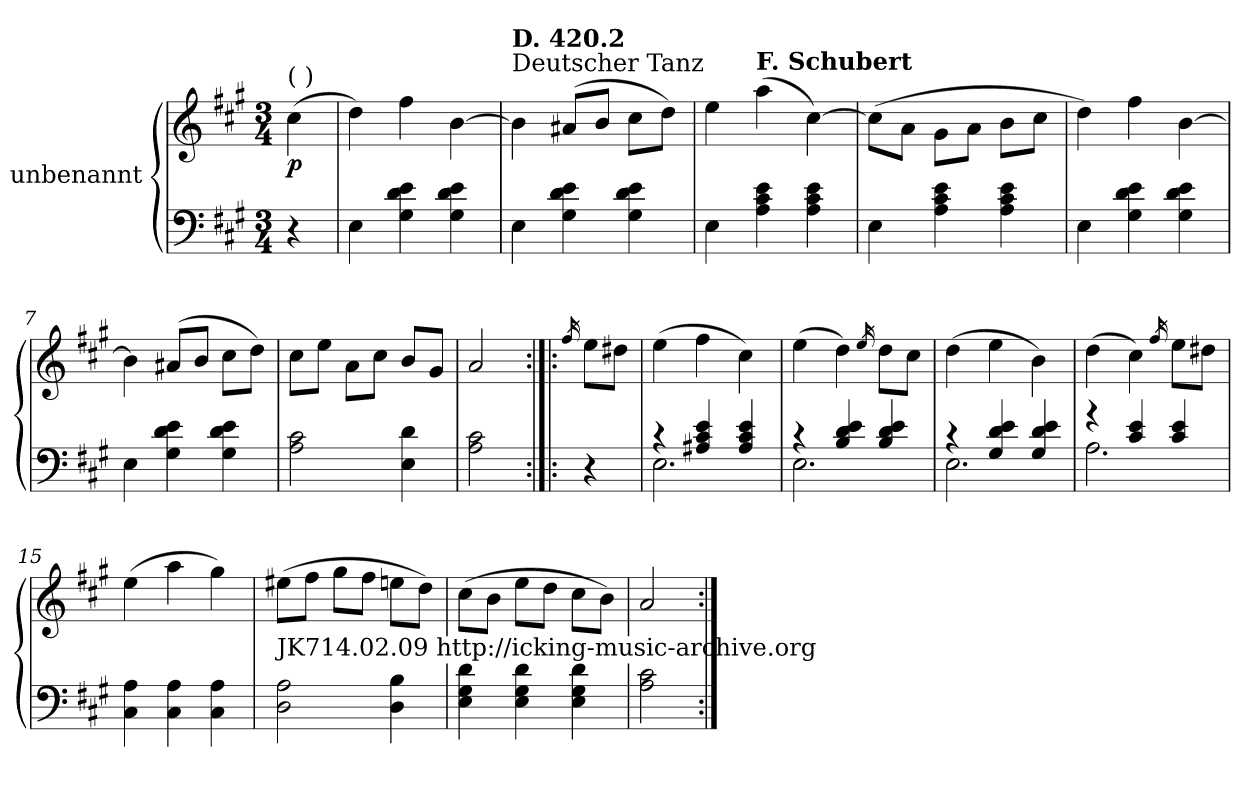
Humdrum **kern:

**kern	**kern	**dynam
*part1	*part1	*part1
*staff2	*staff1	*staff1/2
*I"unbenannt	*	*
*clefF4	*clefG2	*
*k[f#c#g#]	*k[f#c#g#]	*
*M3/4	*M3/4	*
=1	=1	=1
!	!LO:TX:a:t=(    )	!
!	!	!LO:DY:b
4r	(4cc#\	p
=2	=2	=2
4E\	4dd\)	.
4G#\ 4d\ 4e\	4ff#\	.
4G#\ 4d\ 4e\	[4b\	.
=3	=3	=3
!	!LO:TX:a:t=Deutscher Tanz	!
!	!LO:TX:a:B:t=D. 420.2	!
4E\	4b\]	.
4G#\ 4d\ 4e\	(8a#X/L	.
.	8b/J	.
4G#\ 4d\ 4e\	8cc#\L	.
.	8dd\J)	.
=4	=4	=4
4E\	4ee\	.
!	!LO:TX:a:B:t=F. Schubert	!
4A\ 4c#\ 4e\	(4aa\	.
4A\ 4c#\ 4e\	[4cc#\)	.
!!LO:LB:g=z
=5	=5	=5
4E\	(8cc#\L]	.
.	8a\J	.
4A\ 4c#\ 4e\	8g#\L	.
.	8a\J	.
4A\ 4c#\ 4e\	8b\L	.
.	8cc#\J	.
=6	=6	=6
4E\	4dd\)	.
4G#\ 4d\ 4e\	4ff#\	.
4G#\ 4d\ 4e\	[4b\	.
=7	=7	=7
4E\	4b\]	.
4G#\ 4d\ 4e\	(8a#X/L	.
.	8b/J	.
4G#\ 4d\ 4e\	8cc#\L	.
.	8dd\J)	.
=8	=8	=8
2A\ 2c#\	8cc#\L	.
.	8ee\J	.
.	8a\L	.
.	8cc#\J	.
4E\ 4d\	8b/L	.
.	8g#/J	.
=9	=9	=9
2A\ 2c#\	2a/	.
!!LO:LB:g=z
=10:|!|:	=10:|!|:	=10:|!|:
.	16qff#/	.
4r	8ee\L	.
.	8dd#X\J	.
=11	=11	=11
*^	*	*
4r	2.E\	(4ee\	.
4A#X/ 4c#/ 4e/	.	4ff#\	.
4A#/ 4c#/ 4e/	.	4cc#\)	.
=12	=12	=12	=12
4r	2.E\	(4ee\	.
4B/ 4d/ 4e/	.	4dd\)	.
.	.	16qee/	.
4B/ 4d/ 4e/	.	8dd\L	.
.	.	8cc#\J	.
=13	=13	=13	=13
4r	2.E\	(4dd\	.
4G#/ 4d/ 4e/	.	4ee\	.
4G#/ 4d/ 4e/	.	4b\)	.
!!LO:LB:g=z
=14	=14	=14	=14
4r	2.A\	(4dd\	.
4c#/ 4e/	.	4cc#\)	.
.	.	16qff#/	.
4c#/ 4e/	.	8ee\L	.
.	.	8dd#X\J	.
*v	*v	*	*
=15	=15	=15
4C#\ 4A\	(4ee\	.
4C#\ 4A\	4aa\	.
4C#\ 4A\	4gg#\)	.
=16	=16	=16
!LO:TX:a:t=JK714.02.09 http&colon;//icking-music-archive.org	!	!
2D\ 2A\	(8ee#X\L	.
.	8ff#\J	.
.	8gg#\L	.
.	8ff#\J	.
4D\ 4B\	8een\L	.
.	8dd\J)	.
=17	=17	=17
4E\ 4G#\ 4d\	(8cc#\L	.
.	8b\J	.
4E\ 4G#\ 4d\	8ee\L	.
.	8dd\J	.
4E\ 4G#\ 4d\	8cc#\L	.
.	8b\J)	.
=18	=18	=18
2A\ 2c#\	2a/	.
=:|!	=:|!	=:|!
*-	*-	*-
